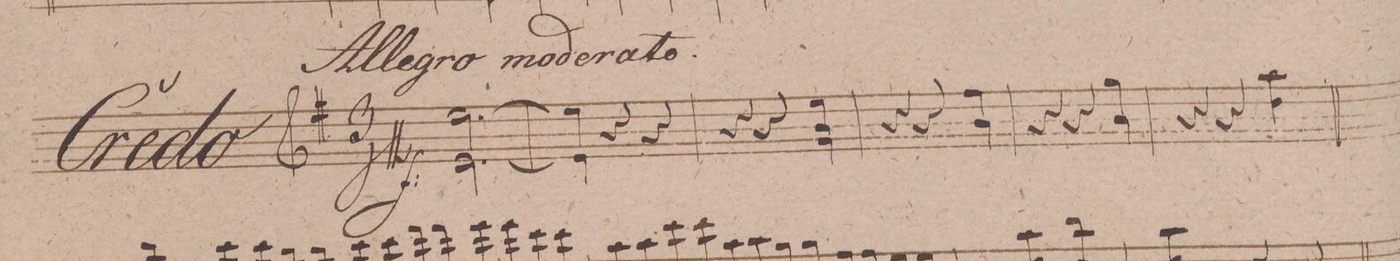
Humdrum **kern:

**kern	**dynam
*I"Violino 1mo	*
*clefG2	*
*k[f#]	*
*M3/4	*
*2\right	*
[2.ee\ [2.e\	f
=2	=2
*4\right	*
4ee\] 4e\]	.
4r	.
4r	.
=3	=3
4r	.
4r	.
4ee\ 4b\ 4g\	.
=4	=4
4r	.
4r	.
4ff#\ 4b\	.
=5	=5
4r	.
4r	.
4gg\ 4b\	.
=6	=6
4r	.
4r	.
4aa\ 4dd\	.
=7	=7
*-	*-
